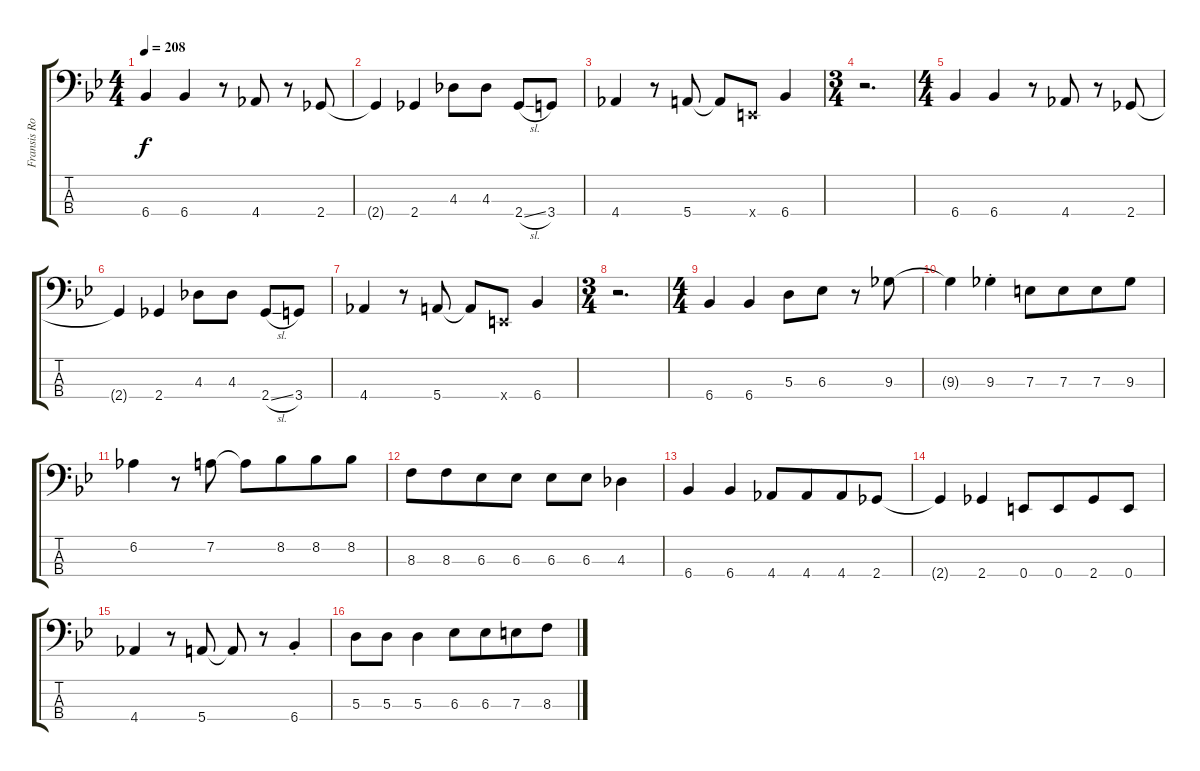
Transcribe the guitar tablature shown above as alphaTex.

\track ("Fransis Rocco Prestia" "Fransis Ro") {instrument electricbassfinger}
\staff {score tabs}
\tuning (G2 D2 A1 E1) {hide}
\ts (4 4)
\tempo 208
\clef f4
\ks bb
6.4.4{dy f} 6.4.4 r.8 4.4.8 r.8 2.4.8 |
2.4{t}.4 2.4.4 4.3.8 4.3.8 2.4{sl}.8 3.4.8 |
4.4.4 r.8 5.4.8 5.4{t}.8 0.4{x}.8 6.4.4 |
\ts (3 4)
r.2{d} |
\ts (4 4)
6.4.4 6.4.4 r.8 4.4.8 r.8 2.4.8 |
2.4{t}.4 2.4.4 4.3.8 4.3.8 2.4{sl}.8 3.4.8 |
4.4.4 r.8 5.4.8 5.4{t}.8 0.4{x}.8 6.4.4 |
\ts (3 4)
r.2{d} |
\ts (4 4)
6.4.4 6.4.4 5.3.8 6.3.8 r.8 9.3.8 |
9.3{t}.4 9.3{st}.4 7.3.8 7.3.8{beam merge} 7.3.8 9.3.8 |
6.2.4 r.8 7.2.8 7.2{t}.8 8.2.8{beam merge} 8.2.8 8.2.8 |
8.3.8 8.3.8{beam merge} 6.3.8 6.3.8 6.3.8 6.3.8 4.3.4 |
6.4.4 6.4.4 4.4.8 4.4.8{beam merge} 4.4.8 2.4.8 |
2.4{t}.4 2.4.4 0.4.8 0.4.8{beam merge} 2.4.8 0.4.8 |
4.4.4 r.8 5.4.8 5.4{t}.8 r.8 6.4{st}.4 |
5.3.8 5.3.8 5.3.4 6.3.8 6.3.8{beam merge} 7.3.8 8.3.8
